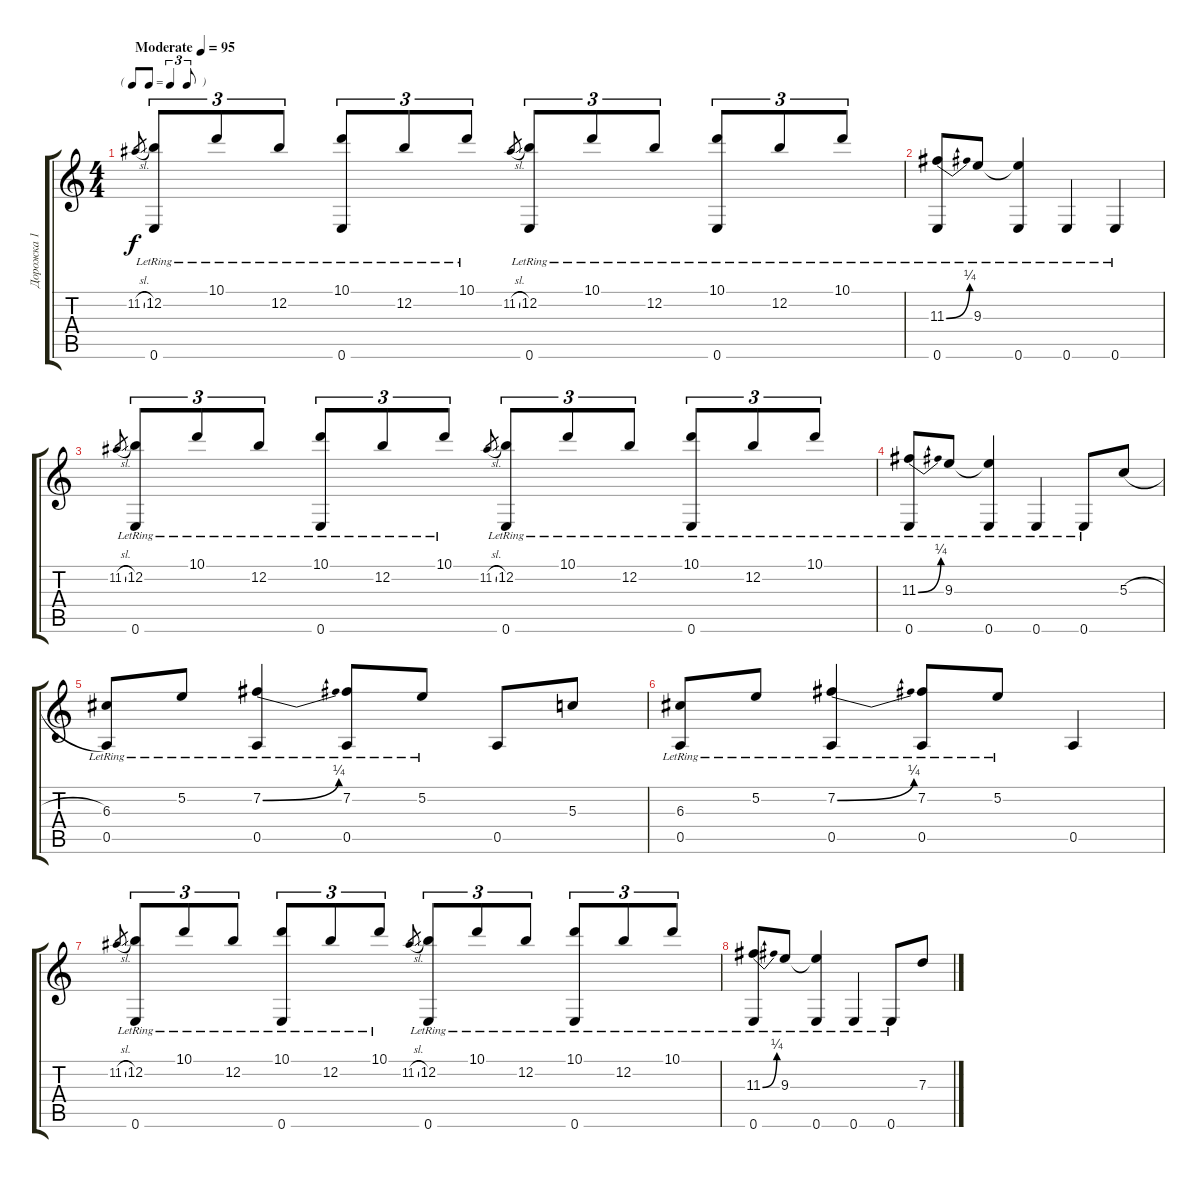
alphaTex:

\track ("Дорожка 1" "Дорожка 1") {instrument acousticguitarsteel}
\staff {score tabs}
\tuning (E4 B3 G3 D3 A2 E2) {hide}
\ts (4 4)
\tf triplet8th
\tempo (95 "Moderate")
\clef g2
\ks c
11.2{sl}.8{gr dy f instrument acousticguitarsteel} (12.2{lr} 0.6{lr}).8{tu (3 2)} 10.1{lr}.8{tu (3 2)} 12.2{lr}.8{tu (3 2)} (10.1{lr} 0.6{lr}).8{tu (3 2)} 12.2{lr}.8{tu (3 2)} 10.1{lr}.8{tu (3 2)} 11.2{sl}.8{gr} (12.2{lr} 0.6{lr}).8{tu (3 2)} 10.1{lr}.8{tu (3 2)} 12.2{lr}.8{tu (3 2)} (10.1{lr} 0.6{lr}).8{tu (3 2)} 12.2{lr}.8{tu (3 2)} 10.1{lr}.8{tu (3 2)} |
(11.3{be (bend 0 0 60 1) lr} 0.6{lr}).8 9.3{lr}.8 (9.3{t} 0.6{lr}).4 0.6{lr}.4 0.6{lr}.4 |
11.2{sl}.8{gr} (12.2{lr} 0.6{lr}).8{tu (3 2)} 10.1{lr}.8{tu (3 2)} 12.2{lr}.8{tu (3 2)} (10.1{lr} 0.6{lr}).8{tu (3 2)} 12.2{lr}.8{tu (3 2)} 10.1{lr}.8{tu (3 2)} 11.2{sl}.8{gr} (12.2{lr} 0.6{lr}).8{tu (3 2)} 10.1{lr}.8{tu (3 2)} 12.2{lr}.8{tu (3 2)} (10.1{lr} 0.6{lr}).8{tu (3 2)} 12.2{lr}.8{tu (3 2)} 10.1{lr}.8{tu (3 2)} |
(11.3{be (bend 0 0 60 1) lr} 0.6{lr}).8 9.3{lr}.8 (9.3{t} 0.6{lr}).4 0.6{lr}.4 0.6{lr}.8 5.3{h}.8 |
(6.3{lr} 0.5).8 5.2{lr}.8 (7.2{be (bend 0 0 60 1) lr} 0.5).4 (7.2{lr} 0.5).8 5.2{lr}.8 0.5.8 5.3.8 |
(6.3{lr} 0.5).8 5.2{lr}.8 (7.2{be (bend 0 0 60 1) lr} 0.5).4 (7.2{lr} 0.5).8 5.2{lr}.8 0.5.4 |
11.2{sl}.8{gr} (12.2{lr} 0.6{lr}).8{tu (3 2)} 10.1{lr}.8{tu (3 2)} 12.2{lr}.8{tu (3 2)} (10.1{lr} 0.6{lr}).8{tu (3 2)} 12.2{lr}.8{tu (3 2)} 10.1{lr}.8{tu (3 2)} 11.2{sl}.8{gr} (12.2{lr} 0.6{lr}).8{tu (3 2)} 10.1{lr}.8{tu (3 2)} 12.2{lr}.8{tu (3 2)} (10.1{lr} 0.6{lr}).8{tu (3 2)} 12.2{lr}.8{tu (3 2)} 10.1{lr}.8{tu (3 2)} |
(11.3{be (bend 0 0 60 1) lr} 0.6{lr}).8 9.3{lr}.8 (9.3{t} 0.6{lr}).4 0.6{lr}.4 0.6{lr}.8 7.3{h}.8
